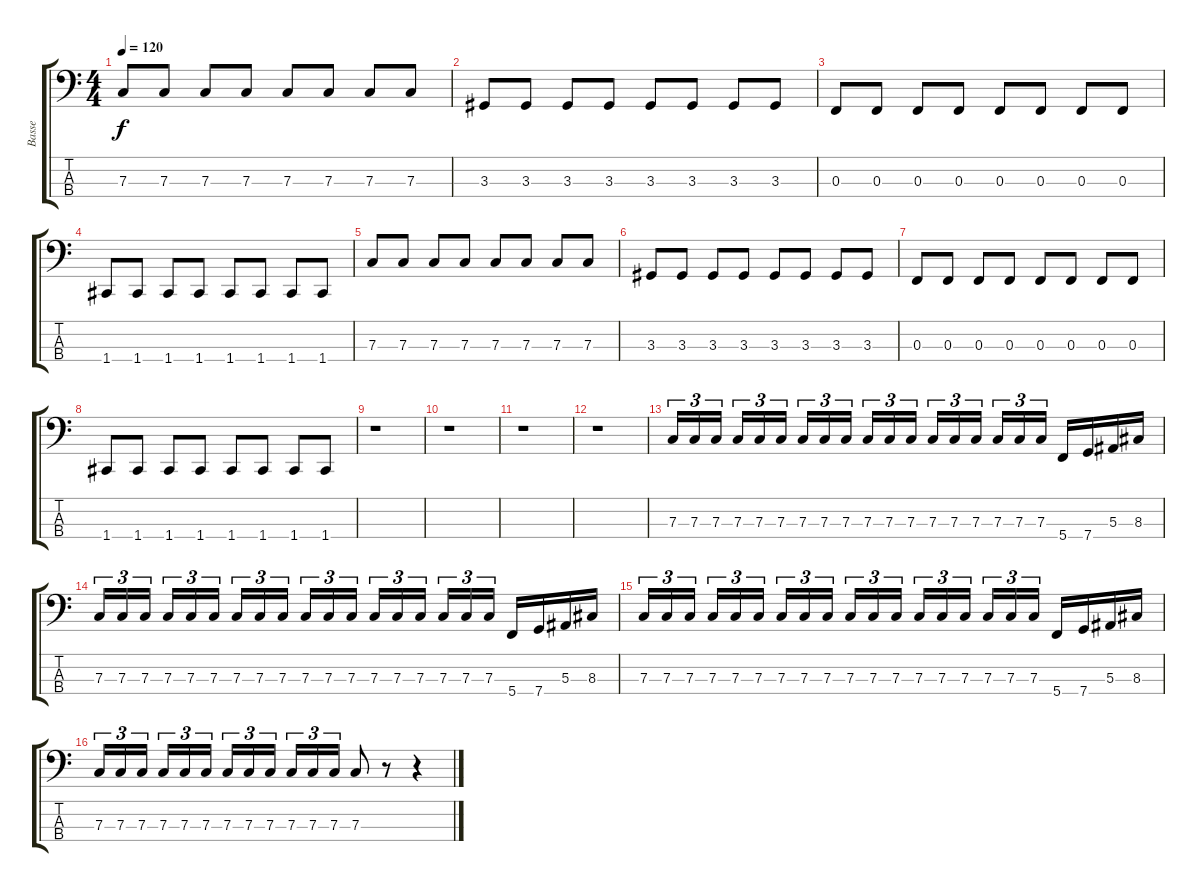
\track ("Basse" "Basse") {instrument electricbasspick}
\staff {score tabs}
\tuning (Eb2 Bb1 F1 C1) {hide}
\ts (4 4)
\tempo 120
\clef f4
\ks c
7.3.8{dy f} 7.3.8 7.3.8 7.3.8 7.3.8 7.3.8 7.3.8 7.3.8 |
3.3.8 3.3.8 3.3.8 3.3.8 3.3.8 3.3.8 3.3.8 3.3.8 |
0.3.8 0.3.8 0.3.8 0.3.8 0.3.8 0.3.8 0.3.8 0.3.8 |
1.4.8 1.4.8 1.4.8 1.4.8 1.4.8 1.4.8 1.4.8 1.4.8 |
7.3.8 7.3.8 7.3.8 7.3.8 7.3.8 7.3.8 7.3.8 7.3.8 |
3.3.8 3.3.8 3.3.8 3.3.8 3.3.8 3.3.8 3.3.8 3.3.8 |
0.3.8 0.3.8 0.3.8 0.3.8 0.3.8 0.3.8 0.3.8 0.3.8 |
1.4.8 1.4.8 1.4.8 1.4.8 1.4.8 1.4.8 1.4.8 1.4.8 |
r.1 |
r.1 |
r.1 |
r.1 |
7.3.16{tu (3 2)} 7.3.16{tu (3 2)} 7.3.16{tu (3 2)} 7.3.16{tu (3 2)} 7.3.16{tu (3 2)} 7.3.16{tu (3 2)} 7.3.16{tu (3 2)} 7.3.16{tu (3 2)} 7.3.16{tu (3 2)} 7.3.16{tu (3 2)} 7.3.16{tu (3 2)} 7.3.16{tu (3 2)} 7.3.16{tu (3 2)} 7.3.16{tu (3 2)} 7.3.16{tu (3 2)} 7.3.16{tu (3 2)} 7.3.16{tu (3 2)} 7.3.16{tu (3 2)} 5.4.16 7.4.16 5.3.16 8.3.16 |
7.3.16{tu (3 2)} 7.3.16{tu (3 2)} 7.3.16{tu (3 2)} 7.3.16{tu (3 2)} 7.3.16{tu (3 2)} 7.3.16{tu (3 2)} 7.3.16{tu (3 2)} 7.3.16{tu (3 2)} 7.3.16{tu (3 2)} 7.3.16{tu (3 2)} 7.3.16{tu (3 2)} 7.3.16{tu (3 2)} 7.3.16{tu (3 2)} 7.3.16{tu (3 2)} 7.3.16{tu (3 2)} 7.3.16{tu (3 2)} 7.3.16{tu (3 2)} 7.3.16{tu (3 2)} 5.4.16 7.4.16 5.3.16 8.3.16 |
7.3.16{tu (3 2)} 7.3.16{tu (3 2)} 7.3.16{tu (3 2)} 7.3.16{tu (3 2)} 7.3.16{tu (3 2)} 7.3.16{tu (3 2)} 7.3.16{tu (3 2)} 7.3.16{tu (3 2)} 7.3.16{tu (3 2)} 7.3.16{tu (3 2)} 7.3.16{tu (3 2)} 7.3.16{tu (3 2)} 7.3.16{tu (3 2)} 7.3.16{tu (3 2)} 7.3.16{tu (3 2)} 7.3.16{tu (3 2)} 7.3.16{tu (3 2)} 7.3.16{tu (3 2)} 5.4.16 7.4.16 5.3.16 8.3.16 |
7.3.16{tu (3 2)} 7.3.16{tu (3 2)} 7.3.16{tu (3 2)} 7.3.16{tu (3 2)} 7.3.16{tu (3 2)} 7.3.16{tu (3 2)} 7.3.16{tu (3 2)} 7.3.16{tu (3 2)} 7.3.16{tu (3 2)} 7.3.16{tu (3 2)} 7.3.16{tu (3 2)} 7.3.16{tu (3 2)} 7.3.8 r.8 r.4
